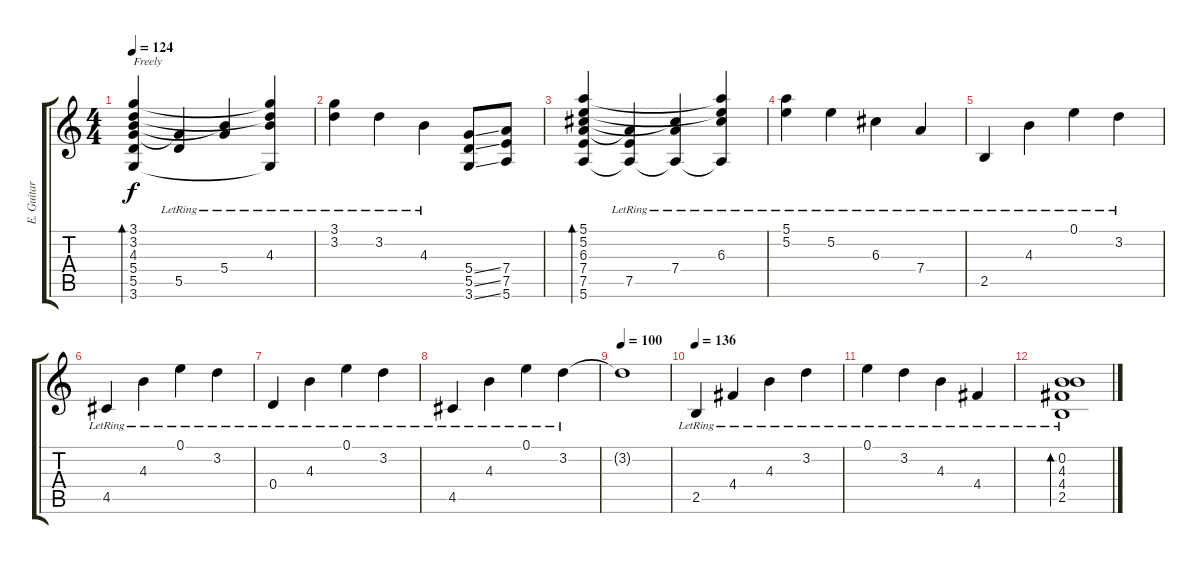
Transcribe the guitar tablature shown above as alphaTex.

\track ("E. Guitar (Slash)" "E. Guitar ") {instrument electricguitarclean}
\staff {score tabs}
\tuning (E4 B3 G3 D3 A2 E2) {hide}
\ts (4 4)
\tempo 124
\clef g2
\ks c
(3.1 3.2 4.3 5.4 5.5 3.6).4{bd 240 txt "Freely" dy f} (5.4{t} 5.5{lr}).4 (4.3{t} 5.4{lr}).4 (3.1{t} 3.2{t} 4.3{lr} 3.6{t}).4 |
(3.1{lr} 3.2{lr}).4 3.2{lr}.4 4.3{lr}.4 (5.4{ss} 5.5{ss} 3.6{ss}).8 (7.4 7.5 5.6).8 |
(5.1 5.2 6.3 7.4 7.5 5.6).4{bd 240} (7.4{t} 7.5{lr} 5.6{t}).4 (6.3{t} 7.4{lr} 5.6{t}).4 (5.1{t} 5.2{t} 6.3{lr} 5.6{t}).4 |
(5.1{lr} 5.2{lr}).4 5.2{lr}.4 6.3{lr}.4 7.4{lr}.4 |
2.5{lr}.4 4.3{lr}.4 0.1{lr}.4 3.2{lr}.4 |
4.5{lr}.4 4.3{lr}.4 0.1{lr}.4 3.2{lr}.4 |
0.4{lr}.4 4.3{lr}.4 0.1{lr}.4 3.2{lr}.4 |
4.5{lr}.4 4.3{lr}.4 0.1{lr}.4 3.2{lr}.4 |
\tempo 100
3.2{t}.1 |
\tempo 136
2.5{lr}.4 4.4{lr}.4 4.3{lr}.4 3.2{lr}.4 |
0.1{lr}.4 3.2{lr}.4 4.3{lr}.4 4.4{lr}.4 |
(0.2{lr} 4.3{lr} 4.4{lr} 2.5{lr}).1{bd 480}
